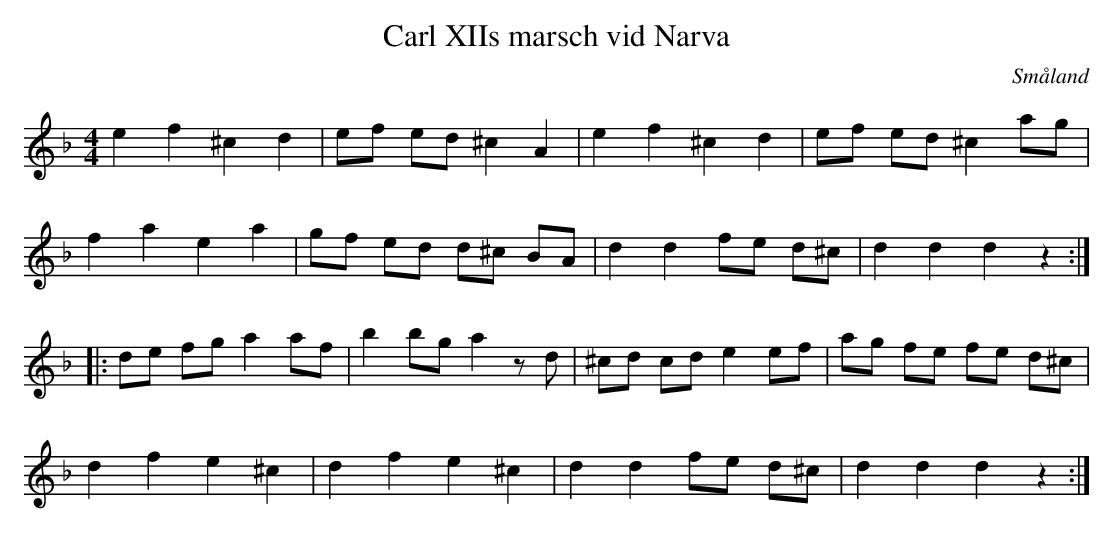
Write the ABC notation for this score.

X:1
T: Carl XIIs marsch vid Narva
M: 4/4
L: 1/8
O: Småland
Q: 210
K: Dm
e2 f2 ^c2 d2 | ef ed ^c2 A2 | e2 f2 ^c2 d2 | ef ed ^c2 ag |
f2a2 e2 a2 | gf ed d^c BA | d2 d2 fe d^c | d2 d2 d2 z2 ::
de fg a2 af | b2 bg a2 z d | ^cd cd e2 ef | ag fe fe d^c |
d2 f2 e2 ^c2 | d2 f2 e2 ^c2 | d2 d2 fe d^c | d2 d2 d2 z2 :|
